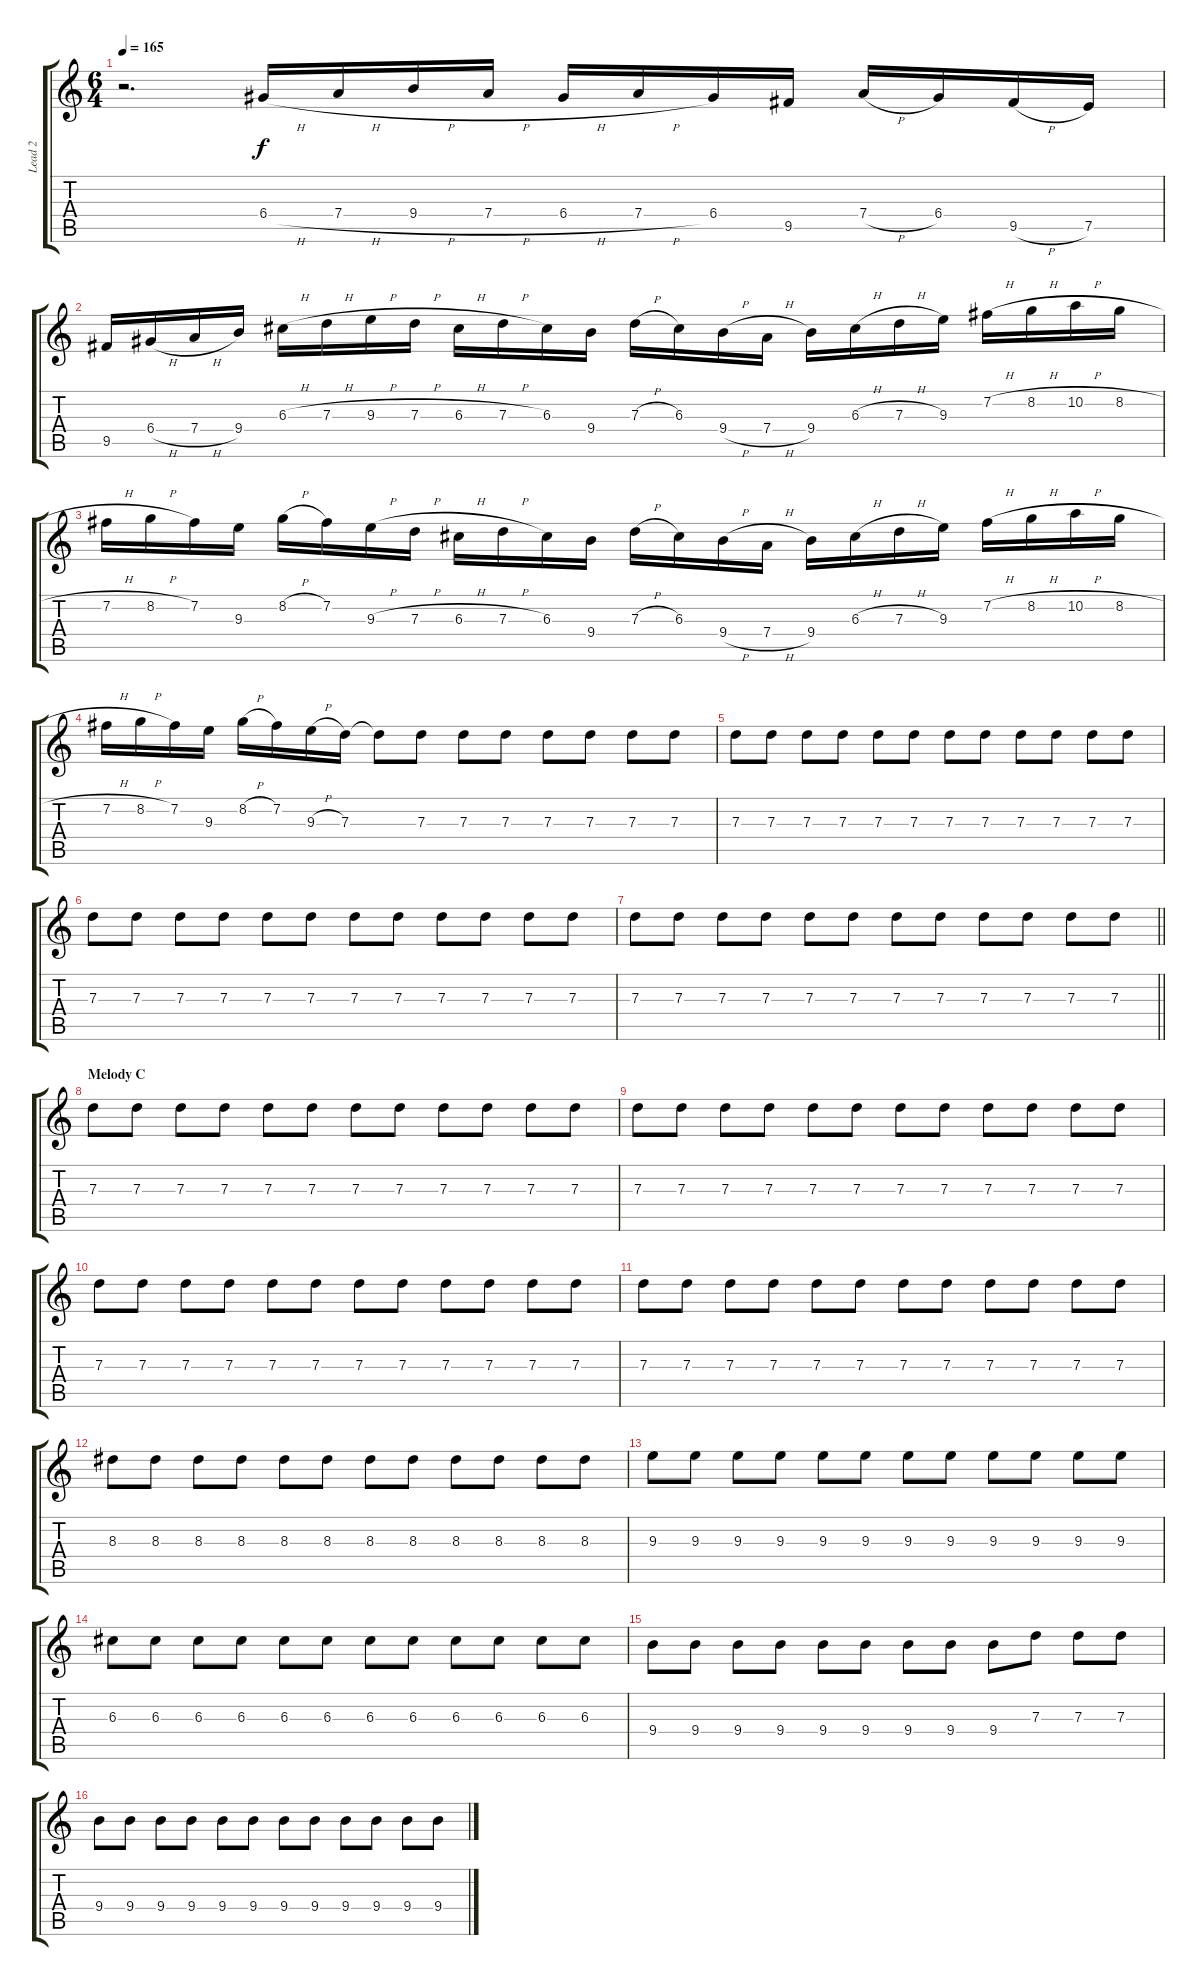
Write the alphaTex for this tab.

\track ("Lead 2" "Lead 2") {instrument distortionguitar}
\staff {score tabs}
\tuning (E4 B3 G3 D3 A2 E2) {hide}
\ts (6 4)
\tempo 165
\clef g2
\ks c
r.2{d dy f} 6.4{h}.16 7.4{h}.16 9.4{h}.16 7.4{h}.16 6.4{h}.16 7.4{h}.16 6.4.16 9.5.16 7.4{h}.16 6.4.16 9.5{h}.16 7.5.16 |
9.5.16 6.4{h}.16 7.4{h}.16 9.4.16 6.3{h}.16 7.3{h}.16 9.3{h}.16 7.3{h}.16 6.3{h}.16 7.3{h}.16 6.3.16 9.4.16 7.3{h}.16 6.3.16 9.4{h}.16 7.4{h}.16 9.4.16 6.3{h}.16 7.3{h}.16 9.3.16 7.2{h}.16 8.2{h}.16 10.2{h}.16 8.2{h}.16 |
7.2{h}.16 8.2{h}.16 7.2.16 9.3.16 8.2{h}.16 7.2.16 9.3{h}.16 7.3{h}.16 6.3{h}.16 7.3{h}.16 6.3.16 9.4.16 7.3{h}.16 6.3.16 9.4{h}.16 7.4{h}.16 9.4.16 6.3{h}.16 7.3{h}.16 9.3.16 7.2{h}.16 8.2{h}.16 10.2{h}.16 8.2{h}.16 |
7.2{h}.16 8.2{h}.16 7.2.16 9.3.16 8.2{h}.16 7.2.16 9.3{h}.16 7.3.16 7.3{t}.8 7.3.8 7.3.8 7.3.8 7.3.8 7.3.8 7.3.8 7.3.8 |
7.3.8 7.3.8 7.3.8 7.3.8 7.3.8 7.3.8 7.3.8 7.3.8 7.3.8 7.3.8 7.3.8 7.3.8 |
7.3.8 7.3.8 7.3.8 7.3.8 7.3.8 7.3.8 7.3.8 7.3.8 7.3.8 7.3.8 7.3.8 7.3.8 |
\barLineRight lightlight
7.3.8 7.3.8 7.3.8 7.3.8 7.3.8 7.3.8 7.3.8 7.3.8 7.3.8 7.3.8 7.3.8 7.3.8 |
\section ("" "Melody C")
7.3.8 7.3.8 7.3.8 7.3.8 7.3.8 7.3.8 7.3.8 7.3.8 7.3.8 7.3.8 7.3.8 7.3.8 |
7.3.8 7.3.8 7.3.8 7.3.8 7.3.8 7.3.8 7.3.8 7.3.8 7.3.8 7.3.8 7.3.8 7.3.8 |
7.3.8 7.3.8 7.3.8 7.3.8 7.3.8 7.3.8 7.3.8 7.3.8 7.3.8 7.3.8 7.3.8 7.3.8 |
7.3.8 7.3.8 7.3.8 7.3.8 7.3.8 7.3.8 7.3.8 7.3.8 7.3.8 7.3.8 7.3.8 7.3.8 |
8.3.8 8.3.8 8.3.8 8.3.8 8.3.8 8.3.8 8.3.8 8.3.8 8.3.8 8.3.8 8.3.8 8.3.8 |
9.3.8 9.3.8 9.3.8 9.3.8 9.3.8 9.3.8 9.3.8 9.3.8 9.3.8 9.3.8 9.3.8 9.3.8 |
6.3.8 6.3.8 6.3.8 6.3.8 6.3.8 6.3.8 6.3.8 6.3.8 6.3.8 6.3.8 6.3.8 6.3.8 |
9.4.8 9.4.8 9.4.8 9.4.8 9.4.8 9.4.8 9.4.8 9.4.8 9.4.8 7.3.8 7.3.8 7.3.8 |
9.4.8 9.4.8 9.4.8 9.4.8 9.4.8 9.4.8 9.4.8 9.4.8 9.4.8 9.4.8 9.4.8 9.4.8
